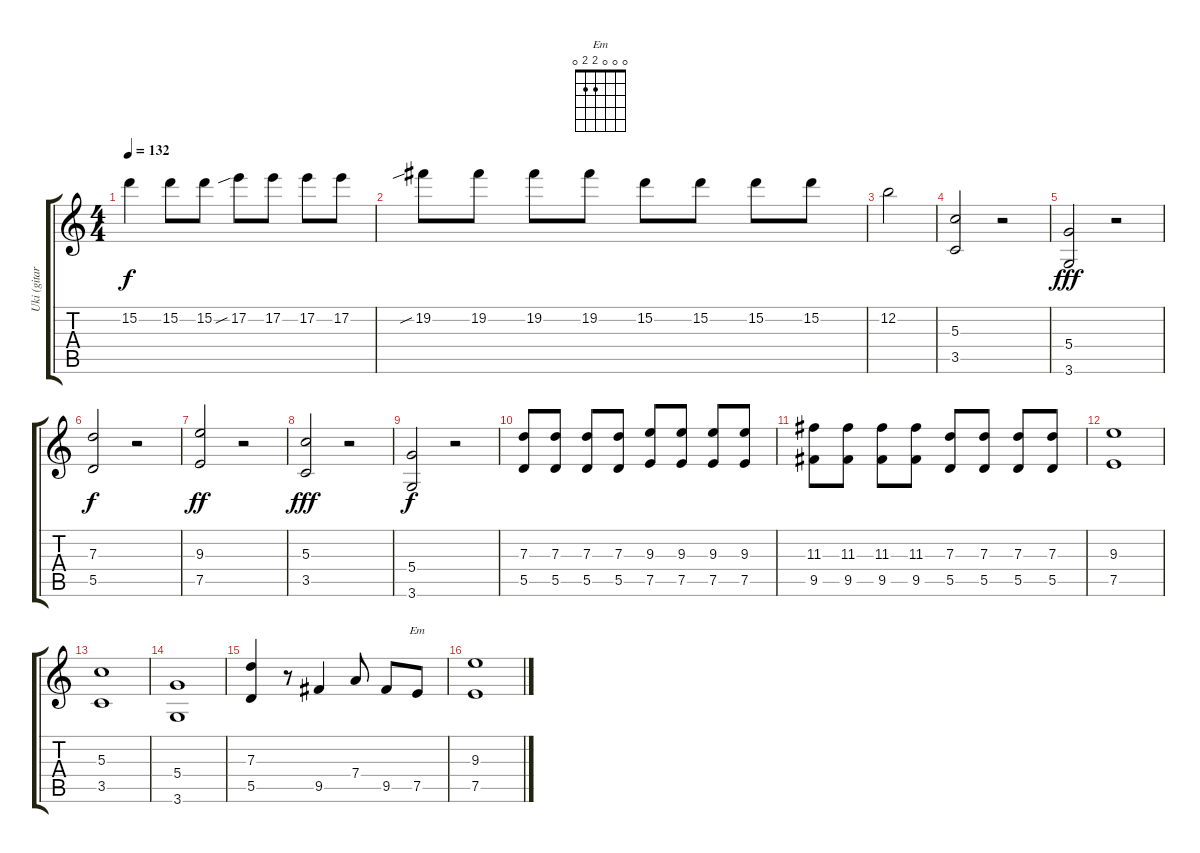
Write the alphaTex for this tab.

\track ("Uki (gitar)" "Uki (gitar") {instrument overdrivenguitar}
\staff {score tabs}
\tuning (E4 B3 G3 D3 A2 E2) {hide}
\chord ("Em" 0 0 0 2 2 0)
\ts (4 4)
\tempo 132
\clef g2
\ks c
15.2.4{dy f} 15.2.8 15.2.8 17.2{sib}.8 17.2.8 17.2.8 17.2.8 |
19.2{sib}.8 19.2.8 19.2.8 19.2.8 15.2.8 15.2.8 15.2.8 15.2.8 |
12.2.2 |
(5.3 3.5).2 r.2 |
(5.4 3.6).2{dy fff} r.2 |
(7.3 5.5).2{dy f} r.2 |
(9.3 7.5).2{dy ff} r.2 |
(5.3 3.5).2{dy fff} r.2 |
(5.4 3.6).2{dy f} r.2 |
(7.3 5.5).8 (7.3 5.5).8 (7.3 5.5).8 (7.3 5.5).8 (9.3 7.5).8 (9.3 7.5).8 (9.3 7.5).8 (9.3 7.5).8 |
(11.3 9.5).8 (11.3 9.5).8 (11.3 9.5).8 (11.3 9.5).8 (7.3 5.5).8 (7.3 5.5).8 (7.3 5.5).8 (7.3 5.5).8 |
(9.3 7.5).1 |
(5.3 3.5).1 |
(5.4 3.6).1 |
(7.3 5.5).4 r.8 9.5.4 7.4.8 9.5.8 7.5.8{ch "Em"} |
(9.3 7.5).1
